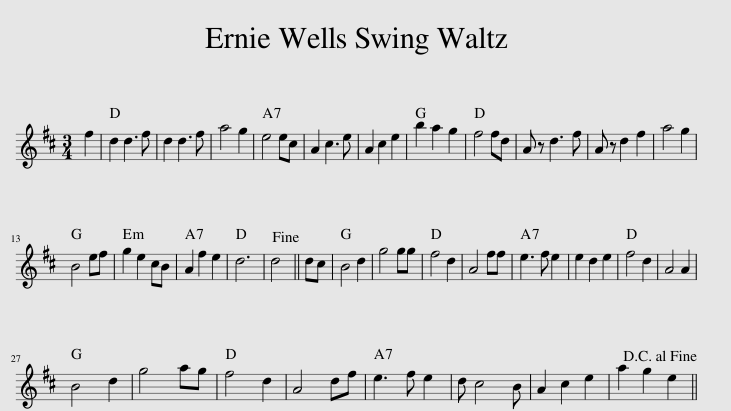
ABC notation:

X:1
L:1/8
M:3/4
I:linebreak $
K:D
V:1 treble
V:1
 f2 | d2 d3 f | d2 d3 f | a4 g2 | e4 ec | %5
 A2 c3 e | A2 c2 e2 | b2 a2 g2 | f4 fd | A z d3 f | %10
 A z d2 f2 | a4 g2 |$ B4 ef | g2 e2 cB | A2 f2 e2 | %15
 d6 | d4!fine! || dc | B4 d2 | g4 gg | %20
 f4 d2 | A4 ff | e3 f e2 | e2 d2 e2 | f4 d2 | %25
 A4 A2 |$ B4 d2 | g4 ag | f4 d2 | A4 df | %30
 e3 f e2 | d c4 B | A2 c2 e2 | a2 g2 e2!D.C.! || %34
